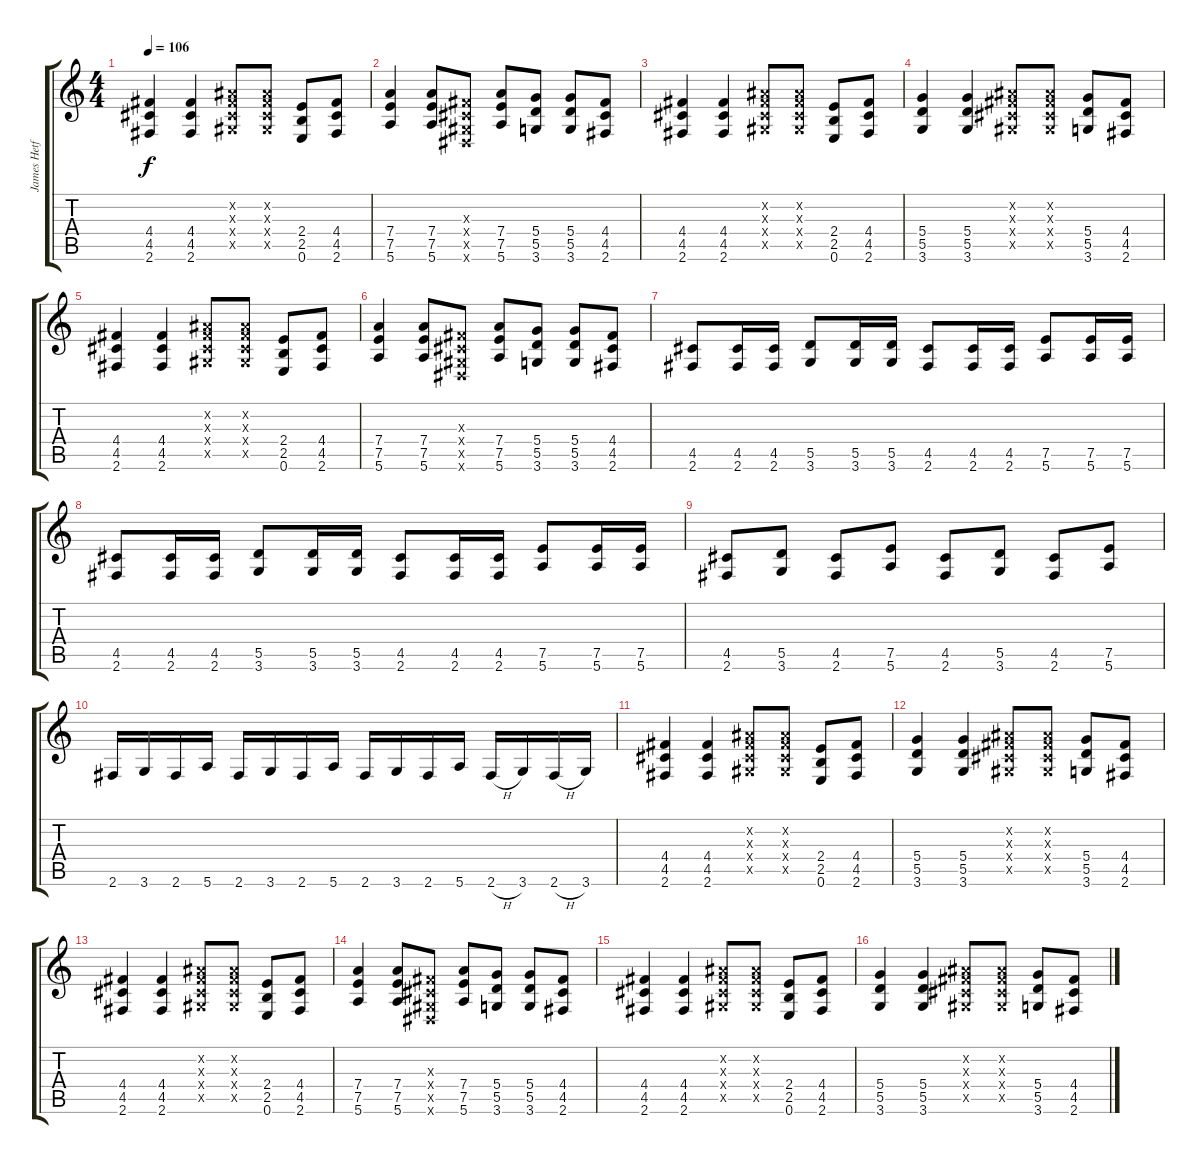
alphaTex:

\track ("James Hetfield" "James Hetf") {instrument acousticguitarsteel}
\staff {score tabs}
\tuning (E4 B3 G3 D3 A2 E2) {hide}
\ts (4 4)
\tempo 106
\clef g2
\ks c
(4.4 4.5 2.6).4{dy f} (4.4 4.5 2.6).4 (-1.2{x} -1.3{x} -1.4{x} -1.5{x}).8 (-1.2{x} -1.3{x} -1.4{x} -1.5{x}).8 (2.4 2.5 0.6).8 (4.4 4.5 2.6).8 |
(7.4 7.5 5.6).4 (7.4 7.5 5.6).8 (-1.3{x} -1.4{x} -1.5{x} -1.6{x}).8 (7.4 7.5 5.6).8 (5.4 5.5 3.6).8 (5.4 5.5 3.6).8 (4.4 4.5 2.6).8 |
(4.4 4.5 2.6).4 (4.4 4.5 2.6).4 (-1.2{x} -1.3{x} -1.4{x} -1.5{x}).8 (-1.2{x} -1.3{x} -1.4{x} -1.5{x}).8 (2.4 2.5 0.6).8 (4.4 4.5 2.6).8 |
(5.4 5.5 3.6).4 (5.4 5.5 3.6).4 (-1.2{x} -1.3{x} -1.4{x} -1.5{x}).8 (-1.2{x} -1.3{x} -1.4{x} -1.5{x}).8 (5.4 5.5 3.6).8 (4.4 4.5 2.6).8 |
(4.4 4.5 2.6).4 (4.4 4.5 2.6).4 (-1.2{x} -1.3{x} -1.4{x} -1.5{x}).8 (-1.2{x} -1.3{x} -1.4{x} -1.5{x}).8 (2.4 2.5 0.6).8 (4.4 4.5 2.6).8 |
(7.4 7.5 5.6).4 (7.4 7.5 5.6).8 (-1.3{x} -1.4{x} -1.5{x} -1.6{x}).8 (7.4 7.5 5.6).8 (5.4 5.5 3.6).8 (5.4 5.5 3.6).8 (4.4 4.5 2.6).8 |
(4.5 2.6).8 (4.5 2.6).16 (4.5 2.6).16 (5.5 3.6).8 (5.5 3.6).16 (5.5 3.6).16 (4.5 2.6).8 (4.5 2.6).16 (4.5 2.6).16 (7.5 5.6).8 (7.5 5.6).16 (7.5 5.6).16 |
(4.5 2.6).8 (4.5 2.6).16 (4.5 2.6).16 (5.5 3.6).8 (5.5 3.6).16 (5.5 3.6).16 (4.5 2.6).8 (4.5 2.6).16 (4.5 2.6).16 (7.5 5.6).8 (7.5 5.6).16 (7.5 5.6).16 |
(4.5 2.6).8 (5.5 3.6).8 (4.5 2.6).8 (7.5 5.6).8 (4.5 2.6).8 (5.5 3.6).8 (4.5 2.6).8 (7.5 5.6).8 |
2.6.16 3.6.16 2.6.16 5.6.16 2.6.16 3.6.16 2.6.16 5.6.16 2.6.16 3.6.16 2.6.16 5.6.16 2.6{h}.16 3.6.16 2.6{h}.16 3.6.16 |
(4.4 4.5 2.6).4 (4.4 4.5 2.6).4 (-1.2{x} -1.3{x} -1.4{x} -1.5{x}).8 (-1.2{x} -1.3{x} -1.4{x} -1.5{x}).8 (2.4 2.5 0.6).8 (4.4 4.5 2.6).8 |
(5.4 5.5 3.6).4 (5.4 5.5 3.6).4 (-1.2{x} -1.3{x} -1.4{x} -1.5{x}).8 (-1.2{x} -1.3{x} -1.4{x} -1.5{x}).8 (5.4 5.5 3.6).8 (4.4 4.5 2.6).8 |
(4.4 4.5 2.6).4 (4.4 4.5 2.6).4 (-1.2{x} -1.3{x} -1.4{x} -1.5{x}).8 (-1.2{x} -1.3{x} -1.4{x} -1.5{x}).8 (2.4 2.5 0.6).8 (4.4 4.5 2.6).8 |
(7.4 7.5 5.6).4 (7.4 7.5 5.6).8 (-1.3{x} -1.4{x} -1.5{x} -1.6{x}).8 (7.4 7.5 5.6).8 (5.4 5.5 3.6).8 (5.4 5.5 3.6).8 (4.4 4.5 2.6).8 |
(4.4 4.5 2.6).4 (4.4 4.5 2.6).4 (-1.2{x} -1.3{x} -1.4{x} -1.5{x}).8 (-1.2{x} -1.3{x} -1.4{x} -1.5{x}).8 (2.4 2.5 0.6).8 (4.4 4.5 2.6).8 |
(5.4 5.5 3.6).4 (5.4 5.5 3.6).4 (-1.2{x} -1.3{x} -1.4{x} -1.5{x}).8 (-1.2{x} -1.3{x} -1.4{x} -1.5{x}).8 (5.4 5.5 3.6).8 (4.4 4.5 2.6).8
